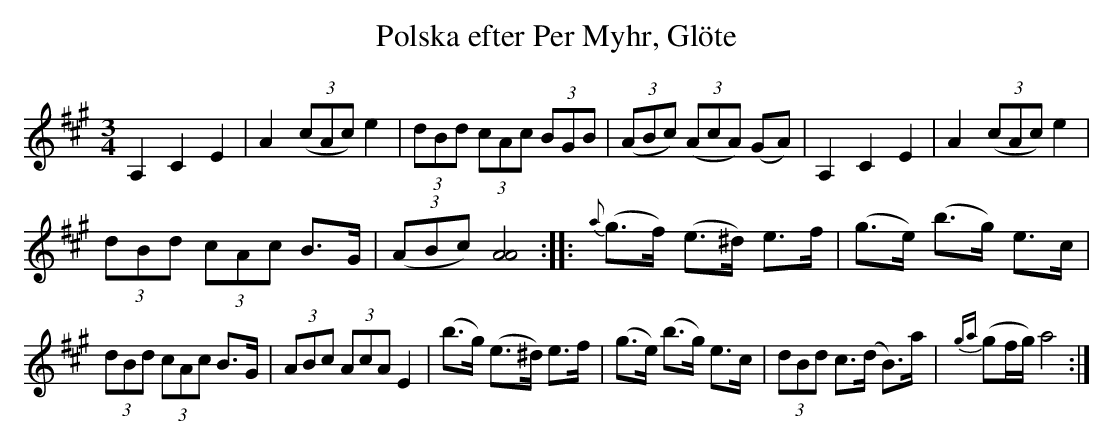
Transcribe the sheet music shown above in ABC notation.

X:1
T:Polska efter Per Myhr, Glöte
Q:165
M:3/4
L:1/8
K:A
A,2 C2 E2 | A2 ((3cAc) e2 | \
(3dBd (3cAc (3BGB | ((3ABc) ((3AcA) (GA) | \
A,2 C2 E2 | A2 ((3cAc) e2 |
(3dBd (3cAc B>G | ((3ABc) [A4A4] :: \
{a}(g>f) (e>^d) e>f | (g>e) (b>g) e>c |
(3dBd (3cAc B>G | (3ABc (3AcA E2 | \
(b>g) (e>^d) e>f | (g>e) (b>g) e>c | \
(3dBd c>(d B>)a | {ga}(gf/g/) a4 :|
